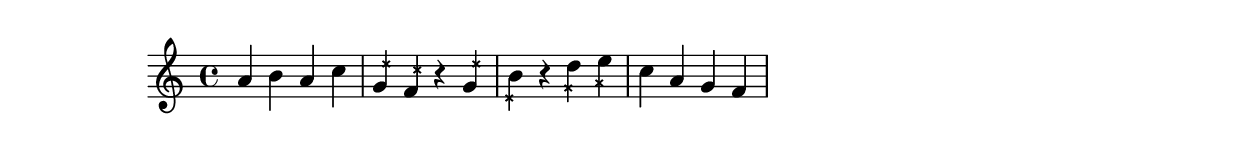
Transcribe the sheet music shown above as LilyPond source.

%% DO NOT EDIT this file manually; it was automatically
%% generated from the LilyPond Snippet Repository
%% (http://lsr.di.unimi.it).
%%
%% Make any changes in the LSR itself, or in
%% `Documentation/snippets/new/`, then run
%% `scripts/auxiliar/makelsr.pl`.
%%
%% This file is in the public domain.

\version "2.24.0"

\header {
  lsrtags = "contemporary-notation, editorial-annotations, vocal-music, workaround"

  texidoc = "
This example shows how to put crosses on stems.  Mark the beginning of
a spoken section with the @code{\\speakOn} keyword, and end it with the
@code{\\speakOff} keyword.
"

  doctitle = "Marking notes of spoken parts with a cross on the stem (Sprechstimme)"
} % begin verbatim


speakOn = {
  \override Stem.stencil =
    #(lambda (grob)
       (let* ((x-parent (ly:grob-parent grob X))
              (is-rest? (ly:grob? (ly:grob-object x-parent 'rest))))
         (if is-rest?
             empty-stencil
             (ly:stencil-combine-at-edge
              (ly:stem::print grob)
              Y
              (- (ly:grob-property grob 'direction))
              (grob-interpret-markup grob
                                     (markup #:center-align #:fontsize -4
                                             #:musicglyph "noteheads.s2cross"))
              -2.3))))
}

speakOff = {
  \revert Stem.stencil
  \revert Flag.stencil
}

\score {
  \new Staff {
    \relative c'' {
      a4 b a c
      \speakOn
      g4 f r g
      b4 r d e
      \speakOff
      c4 a g f
    }
  }
}
